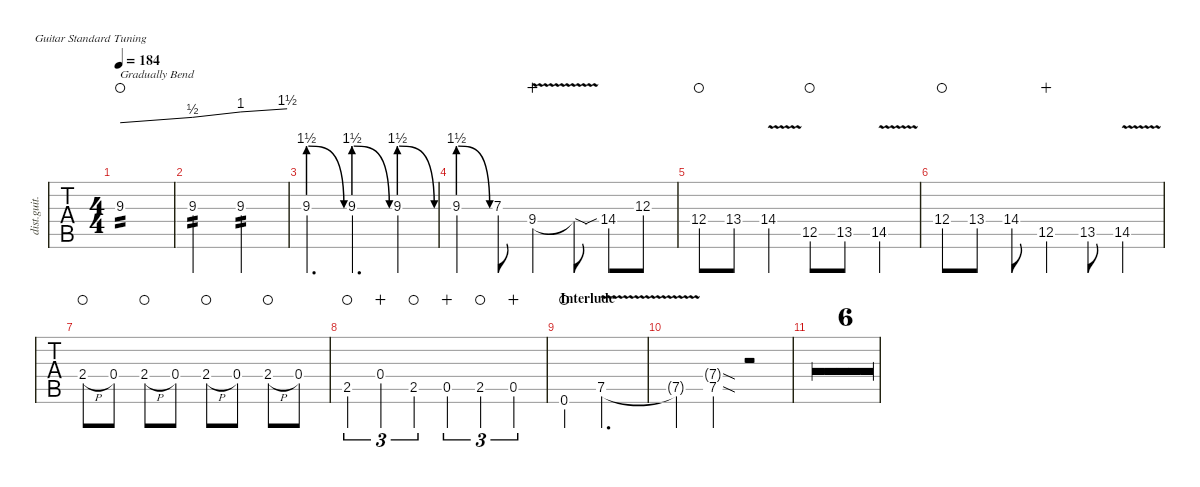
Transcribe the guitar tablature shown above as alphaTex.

\defaultSystemsLayout 4
\hideDynamics
\bracketExtendMode nobrackets
\otherSystemsTrackNameOrientation horizontal
\track ("Lead Guitar/Rhythm Extras (Kirk)" "dist.guit.") {defaultSystemsLayout 4 multiBarRest instrument distortionguitar}
\staff {tabs}
\tuning (E4 B3 G3 D3 A2 E2)
\ts (4 4)
\beaming (8 2 2 2 2)
\tempo 184
\clef g2
\ks c
9.3.1{tbe (dive default 0 0 59.4 2) txt "Gradually Bend" tp 2 dy mf waho} |
9.3.2{tbe (dive default 0 2 59.4 4) tp 2} 9.3.2{tbe (dive default 0 4 59.4 6) tp 2} |
9.3{be (prebendrelease 0 6 43.199999999999996 0)}.4{d} 9.3{be (prebendrelease 0 6 43.199999999999996 0)}.4{d} 9.3{be (prebendrelease 0 6 43.199999999999996 0)}.4 |
9.3{be (prebendrelease 0 6 43.199999999999996 0)}.4 7.3.8 9.4{v}.4{wahc} 9.4{v sod t}.8 14.4{sib}.8 12.3.8 |
12.4.8{waho} 13.4{acc #}.8 14.4{v}.4 12.5.8{waho} 13.5{acc #}.8 14.5{v}.4 |
12.4.8{waho} 13.4{acc #}.8 14.4.8 12.5.4{wahc} 13.5{acc #}.8 14.5{v}.4 |
2.4{h}.8{waho} 0.4.8 2.4{h}.8{waho} 0.4.8 2.4{h}.8{waho} 0.4.8 2.4{h}.8{waho} 0.4.8 |
2.5.4{tu (3 2) waho} 0.4.4{tu (3 2) wahc} 2.5.4{tu (3 2) waho} 0.5.4{tu (3 2) wahc} 2.5.4{tu (3 2) waho} 0.5.4{tu (3 2) wahc} |
\section ("" "Interlude")
0.6.4{waho} 7.5{v}.2{d} |
7.5{t}.4 (7.5{sod} 7.4{sod g}).4 r.2 |
r.1 |
r.1 |
r.1 |
r.1 |
r.1 |
r.1
